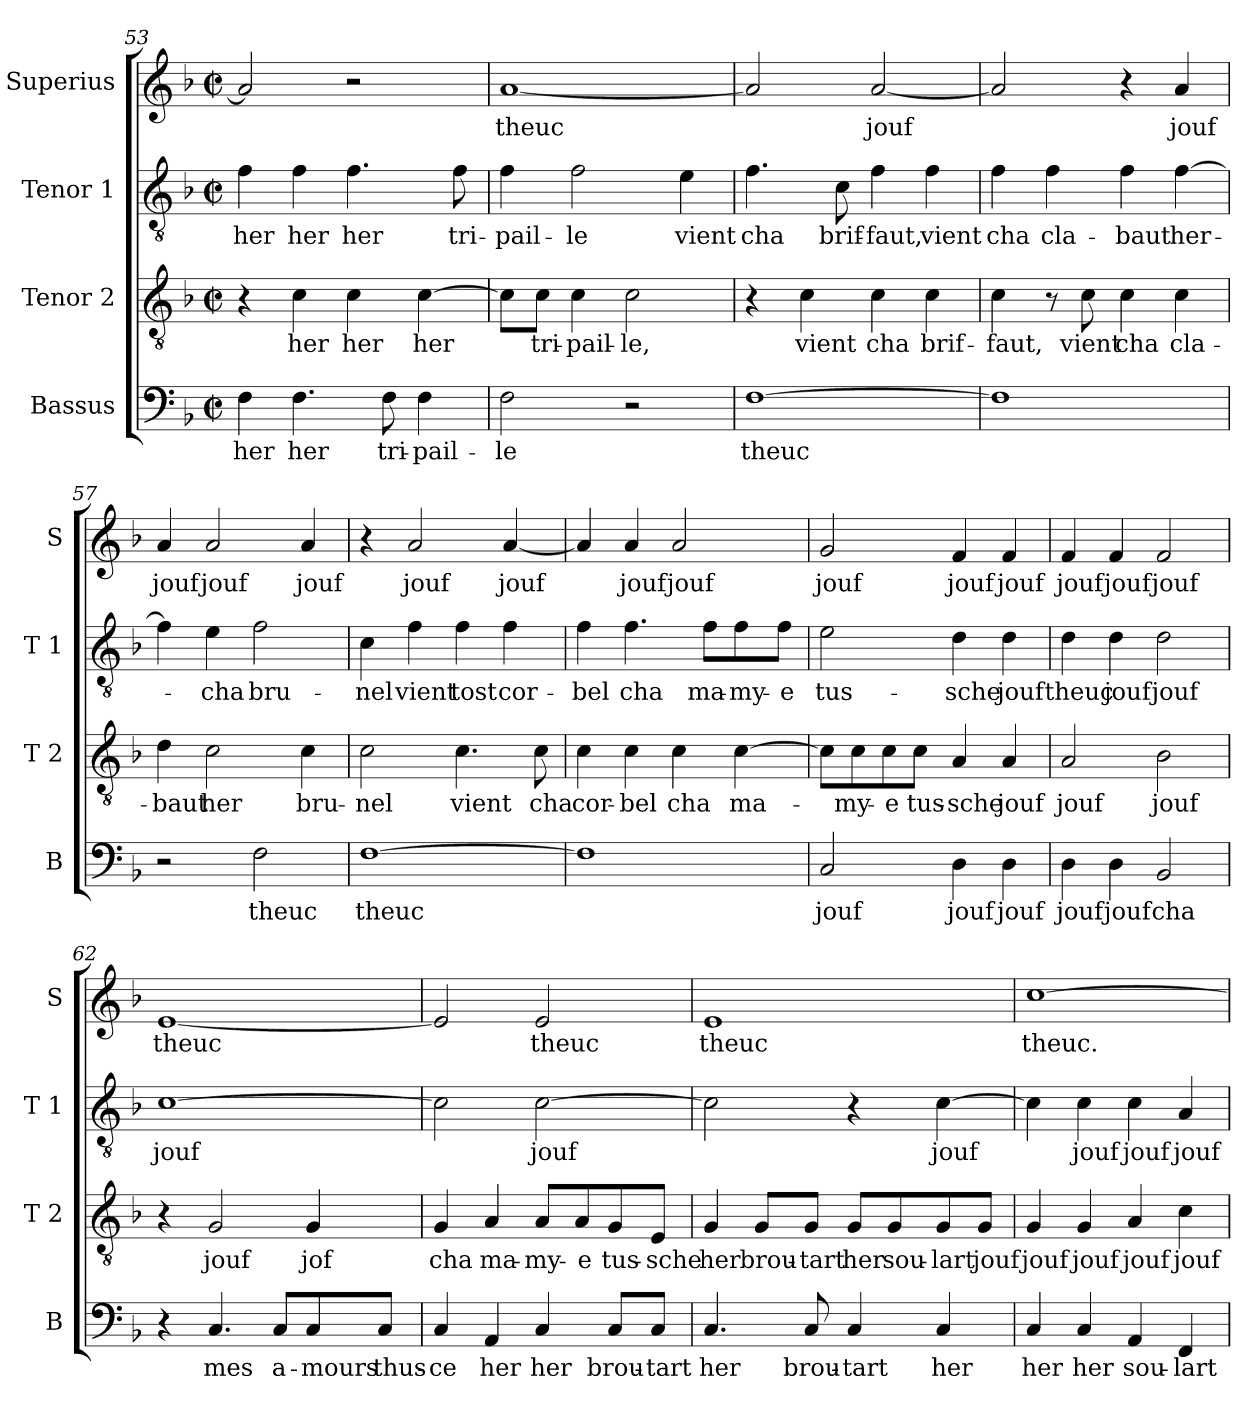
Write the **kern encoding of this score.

**kern	**text	**kern	**text	**kern	**text	**kern	**text
*part4	*part4	*part3	*part3	*part2	*part2	*part1	*part1
*staff4	*staff4	*staff3	*staff3	*staff2	*staff2	*staff1	*staff1
*I"Bassus	*	*I"Tenor 2	*	*I"Tenor 1	*	*I"Superius	*
*I'B	*	*I'T 2	*	*I'T 1	*	*I'S	*
*clefF4	*	*clefGv2	*	*clefGv2	*	*clefG2	*
*k[b-]	*	*k[b-]	*	*k[b-]	*	*k[b-]	*
*F:	*	*F:	*	*F:	*	*F:	*
*M2/2	*	*M2/2	*	*M2/2	*	*M2/2	*
*met(c|)	*	*met(c|)	*	*met(c|)	*	*met(c|)	*
=53	=53	=53	=53	=53	=53	=53	=53
!	!LO:LY:b	!	!	!	!LO:LY:b	!	!
4F\	her	4r	.	4f\	her	2a/]	.
!	!LO:LY:b	!	!LO:LY:b	!	!LO:LY:b	!	!
4.F\	her	4c\	her	4f\	her	.	.
!	!	!	!LO:LY:b	!	!LO:LY:b	!	!
.	.	4c\	her	4.f\	her	2r	.
!	!LO:LY:b	!	!	!	!	!	!
8F\	tri-	.	.	.	.	.	.
!	!LO:LY:b	!	!LO:LY:b	!	!	!	!
4F\	-pail-	[4c\	her	.	.	.	.
!	!	!	!	!	!LO:LY:b	!	!
.	.	.	.	8f\	tri-	.	.
=54	=54	=54	=54	=54	=54	=54	=54
!	!LO:LY:b	!	!	!	!LO:LY:b	!	!LO:LY:b
2F\	-le	8c\L]	.	4f\	-pail-	[1a	theuc
!	!	!	!LO:LY:b	!	!	!	!
.	.	8c\J	tri-	.	.	.	.
!	!	!	!LO:LY:b	!	!LO:LY:b	!	!
.	.	4c\	-pail-	2f\	-le	.	.
!	!	!	!LO:LY:b	!	!	!	!
2r	.	2c\	-le,	.	.	.	.
!	!	!	!	!	!LO:LY:b	!	!
.	.	.	.	4e\	vient	.	.
=55	=55	=55	=55	=55	=55	=55	=55
!	!LO:LY:b	!	!	!	!LO:LY:b	!	!
[1F	theuc	4r	.	4.f\	cha	2a/]	.
!	!	!	!LO:LY:b	!	!	!	!
.	.	4c\	vient	.	.	.	.
!	!	!	!	!	!LO:LY:b	!	!
.	.	.	.	8c\	brif-	.	.
!	!	!	!LO:LY:b	!	!LO:LY:b	!	!LO:LY:b
.	.	4c\	cha	4f\	-faut,	[2a/	jouf
!	!	!	!LO:LY:b	!	!LO:LY:b	!	!
.	.	4c\	brif-	4f\	vient	.	.
=56	=56	=56	=56	=56	=56	=56	=56
!	!	!	!LO:LY:b	!	!LO:LY:b	!	!
1F]	.	4c\	-faut,	4f\	cha	2a/]	.
!	!	!	!	!	!LO:LY:b	!	!
.	.	8r	.	4f\	cla-	.	.
!	!	!	!LO:LY:b	!	!	!	!
.	.	8c\	vient	.	.	.	.
!	!	!	!LO:LY:b	!	!LO:LY:b	!	!
.	.	4c\	cha	4f\	-baut	4r	.
!	!	!	!LO:LY:b	!	!LO:LY:b	!	!LO:LY:b
.	.	4c\	cla-	[4f\	her-	4a/	jouf
!!LO:LB:g=z
=57	=57	=57	=57	=57	=57	=57	=57
!	!	!	!LO:LY:b	!	!	!	!LO:LY:b
2r	.	4d\	-baut	4f\]	.	4a/	jouf
!	!	!	!LO:LY:b	!	!LO:LY:b	!	!LO:LY:b
.	.	2c\	her	4e\	-cha	2a/	jouf
!	!LO:LY:b	!	!	!	!LO:LY:b	!	!
2F\	theuc	.	.	2f\	bru-	.	.
!	!	!	!LO:LY:b	!	!	!	!LO:LY:b
.	.	4c\	bru-	.	.	4a/	jouf
=58	=58	=58	=58	=58	=58	=58	=58
!	!LO:LY:b	!	!LO:LY:b	!	!LO:LY:b	!	!
[1F	theuc	2c\	-nel	4c\	-nel	4r	.
!	!	!	!	!	!LO:LY:b	!	!LO:LY:b
.	.	.	.	4f\	vient	2a/	jouf
!	!	!	!LO:LY:b	!	!LO:LY:b	!	!
.	.	4.c\	vient	4f\	tost	.	.
!	!	!	!	!	!LO:LY:b	!	!LO:LY:b
.	.	.	.	4f\	cor-	[4a/	jouf
!	!	!	!LO:LY:b	!	!	!	!
.	.	8c\	cha	.	.	.	.
=59	=59	=59	=59	=59	=59	=59	=59
!	!	!	!LO:LY:b	!	!LO:LY:b	!	!
1F]	.	4c\	cor-	4f\	-bel	4a/]	.
!	!	!	!LO:LY:b	!	!LO:LY:b	!	!LO:LY:b
.	.	4c\	-bel	4.f\	cha	4a/	jouf
!	!	!	!LO:LY:b	!	!	!	!LO:LY:b
.	.	4c\	cha	.	.	2a/	jouf
!	!	!	!	!	!LO:LY:b	!	!
.	.	.	.	8f\L	ma-	.	.
!	!	!	!LO:LY:b	!	!LO:LY:b	!	!
.	.	[4c\	ma-	8f\	-my-	.	.
!	!	!	!	!	!LO:LY:b	!	!
.	.	.	.	8f\J	-e	.	.
=60	=60	=60	=60	=60	=60	=60	=60
!	!LO:LY:b	!	!	!	!LO:LY:b	!	!LO:LY:b
2C/	jouf	8c\L]	.	2e\	tus-	2g/	jouf
!	!	!	!LO:LY:b	!	!	!	!
.	.	8c\	-my-	.	.	.	.
!	!	!	!LO:LY:b	!	!	!	!
.	.	8c\	-e	.	.	.	.
!	!	!	!LO:LY:b	!	!	!	!
.	.	8c\J	tus-	.	.	.	.
!	!LO:LY:b	!	!LO:LY:b	!	!LO:LY:b	!	!LO:LY:b
4D\	jouf	4A/	-sche	4d\	-sche	4f/	jouf
!	!LO:LY:b	!	!LO:LY:b	!	!LO:LY:b	!	!LO:LY:b
4D\	jouf	4A/	jouf	4d\	jouf	4f/	jouf
=61	=61	=61	=61	=61	=61	=61	=61
!	!LO:LY:b	!	!LO:LY:b	!	!LO:LY:b	!	!LO:LY:b
4D\	jouf	2A/	jouf	4d\	theuc	4f/	jouf
!	!LO:LY:b	!	!	!	!LO:LY:b	!	!LO:LY:b
4D\	jouf	.	.	4d\	jouf	4f/	jouf
!	!LO:LY:b	!	!LO:LY:b	!	!LO:LY:b	!	!LO:LY:b
2BB-/	cha	2B-\	jouf	2d\	jouf	2f/	jouf
!!LO:LB:g=z
=62	=62	=62	=62	=62	=62	=62	=62
!	!	!	!	!	!LO:LY:b	!	!LO:LY:b
4r	.	4r	.	[1c	jouf	[1e	theuc
!	!LO:LY:b	!	!LO:LY:b	!	!	!	!
4.C/	mes	2G/	jouf	.	.	.	.
!	!LO:LY:b	!	!	!	!	!	!
8C/L	a-	.	.	.	.	.	.
!	!LO:LY:b	!	!LO:LY:b	!	!	!	!
8C/	-mours	4G/	jof	.	.	.	.
!	!LO:LY:b	!	!	!	!	!	!
8C/J	thus-	.	.	.	.	.	.
=63	=63	=63	=63	=63	=63	=63	=63
!	!LO:LY:b	!	!LO:LY:b	!	!	!	!
4C/	-ce	4G/	cha	2c\]	.	2e/]	.
!	!LO:LY:b	!	!LO:LY:b	!	!	!	!
4AA/	her	4A/	ma-	.	.	.	.
!	!LO:LY:b	!	!LO:LY:b	!	!LO:LY:b	!	!LO:LY:b
4C/	her	8A/L	-my-	[2c\	jouf	2e/	theuc
!	!	!	!LO:LY:b	!	!	!	!
.	.	8A/	-e	.	.	.	.
!	!LO:LY:b	!	!LO:LY:b	!	!	!	!
8C/L	brou-	8G/	tus-	.	.	.	.
!	!LO:LY:b	!	!LO:LY:b	!	!	!	!
8C/J	-tart	8E/J	-sche	.	.	.	.
=64	=64	=64	=64	=64	=64	=64	=64
!	!LO:LY:b	!	!LO:LY:b	!	!	!	!LO:LY:b
4.C/	her	4G/	her	2c\]	.	1e	theuc
!	!	!	!LO:LY:b	!	!	!	!
.	.	8G/L	brou-	.	.	.	.
!	!LO:LY:b	!	!LO:LY:b	!	!	!	!
8C/	brou-	8G/J	-tart	.	.	.	.
!	!LO:LY:b	!	!LO:LY:b	!	!	!	!
4C/	-tart	8G/L	her	4r	.	.	.
!	!	!	!LO:LY:b	!	!	!	!
.	.	8G/	sou-	.	.	.	.
!	!LO:LY:b	!	!LO:LY:b	!	!LO:LY:b	!	!
4C/	her	8G/	-lart	[4c\	jouf	.	.
!	!	!	!LO:LY:b	!	!	!	!
.	.	8G/J	jouf	.	.	.	.
=65	=65	=65	=65	=65	=65	=65	=65
!	!LO:LY:b	!	!LO:LY:b	!	!	!	!LO:LY:b
4C/	her	4G/	jouf	4c\]	.	[1cc	theuc.
!	!LO:LY:b	!	!LO:LY:b	!	!LO:LY:b	!	!
4C/	her	4G/	jouf	4c\	jouf	.	.
!	!LO:LY:b	!	!LO:LY:b	!	!LO:LY:b	!	!
4AA/	sou-	4A/	jouf	4c\	jouf	.	.
!	!LO:LY:b	!	!LO:LY:b	!	!LO:LY:b	!	!
4FF/	-lart	4c\	jouf	4A/	jouf	.	.
=	=	=	=	=	=	=	=
*-	*-	*-	*-	*-	*-	*-	*-
